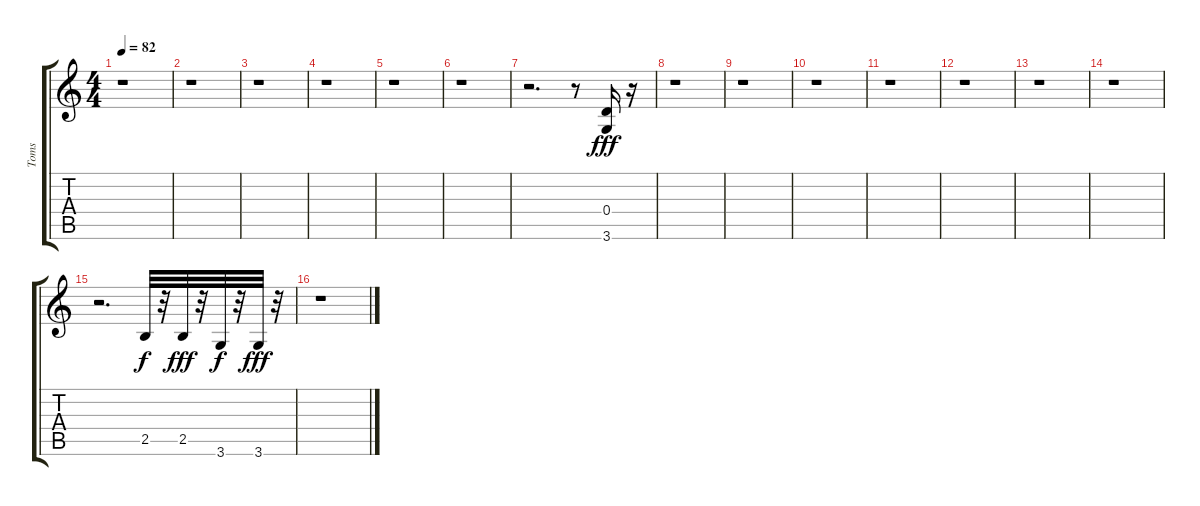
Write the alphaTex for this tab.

\track ("Toms" "Toms") {instrument acousticguitarsteel}
\staff {score tabs}
\tuning (E4 B3 G3 D3 A2 E2) {hide}
\ts (4 4)
\tempo 82
\clef g2
\ks c
r.1{dy ff} |
r.1 |
r.1 |
r.1 |
r.1 |
r.1 |
r.2{d} r.8 (0.4 3.6).16{dy fff} r.16 |
r.1 |
r.1 |
r.1 |
r.1 |
r.1 |
r.1 |
r.1 |
r.2{d} 2.5.32{dy f} r.32 2.5.32{dy fff} r.32 3.6.32{dy f} r.32 3.6.32{dy fff} r.32 |
r.1
